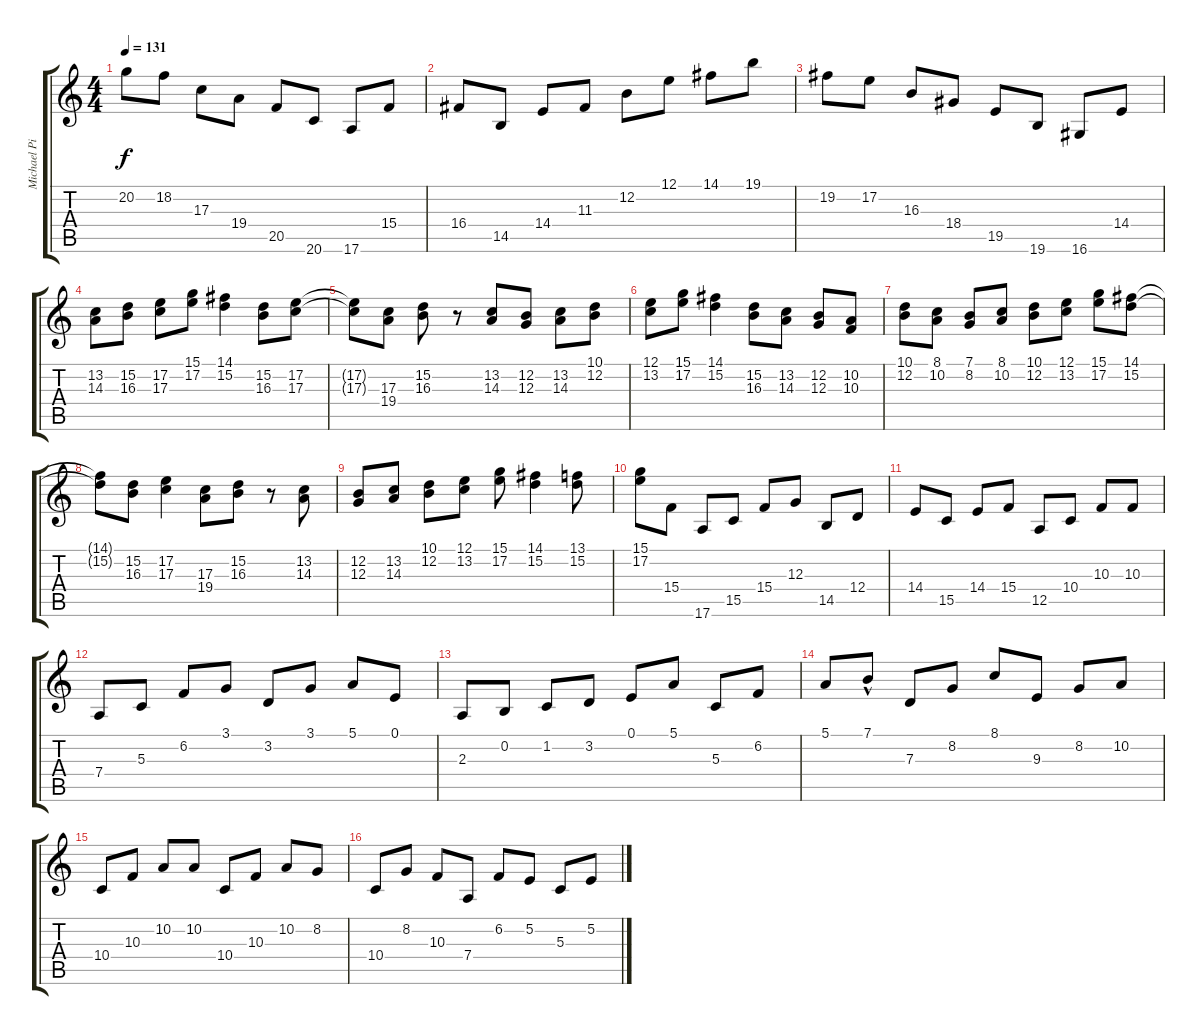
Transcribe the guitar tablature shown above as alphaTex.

\track ("Michael Pinnella (piano)" "Michael Pi") {instrument electricgrandpiano}
\staff {score tabs}
\tuning (E4 B3 G3 D3 A2 E2) {hide}
\ts (4 4)
\tempo 131
\clef g2
\ks c
20.2.8{dy f} 18.2.8 17.3.8 19.4.8 20.5.8 20.6.8 17.6.8 15.4.8 |
16.4.8 14.5.8 14.4.8 11.3.8 12.2.8 12.1.8 14.1.8 19.1.8 |
19.2.8 17.2.8 16.3.8 18.4.8 19.5.8 19.6.8 16.6.8 14.4.8 |
(13.2 14.3).8 (15.2 16.3).8 (17.2 17.3).8 (15.1 17.2).8 (14.1 15.2).4 (15.2 16.3).8 (17.2 17.3).8 |
(17.2{t} 17.3{t}).8 (17.3 19.4).8 (15.2 16.3).8 r.8 (13.2 14.3).8 (12.2 12.3).8 (13.2 14.3).8 (10.1 12.2).8 |
(12.1 13.2).8 (15.1 17.2).8 (14.1 15.2).4 (15.2 16.3).8 (13.2 14.3).8 (12.2 12.3).8 (10.2 10.3).8 |
(10.1 12.2).8 (8.1 10.2).8 (7.1 8.2).8 (8.1 10.2).8 (10.1 12.2).8 (12.1 13.2).8 (15.1 17.2).8 (14.1 15.2).8 |
(14.1{t} 15.2{t}).8 (15.2 16.3).8 (17.2 17.3).4 (17.3 19.4).8 (15.2 16.3).8 r.8 (13.2 14.3).8 |
(12.2 12.3).8 (13.2 14.3).8 (10.1 12.2).8 (12.1 13.2).8 (15.1 17.2).8 (14.1 15.2).4 (13.1 15.2).8 |
(15.1 17.2).8 15.4.8 17.6.8 15.5.8 15.4.8 12.3.8 14.5.8 12.4.8 |
14.4.8 15.5.8 14.4.8 15.4.8 12.5.8 10.4.8 10.3.8 10.3.8 |
7.4.8 5.3.8 6.2.8 3.1.8 3.2.8 3.1.8 5.1.8 0.1.8 |
2.3.8 0.2.8 1.2.8 3.2.8 0.1.8 5.1.8 5.3.8 6.2.8 |
5.1.8 7.1{hac}.8 7.3.8 8.2.8 8.1.8 9.3.8 8.2.8 10.2.8 |
10.4.8 10.3.8 10.2.8 10.2.8 10.4.8 10.3.8 10.2.8 8.2.8 |
10.4.8 8.2.8 10.3.8 7.4.8 6.2.8 5.2.8 5.3.8 5.2.8
